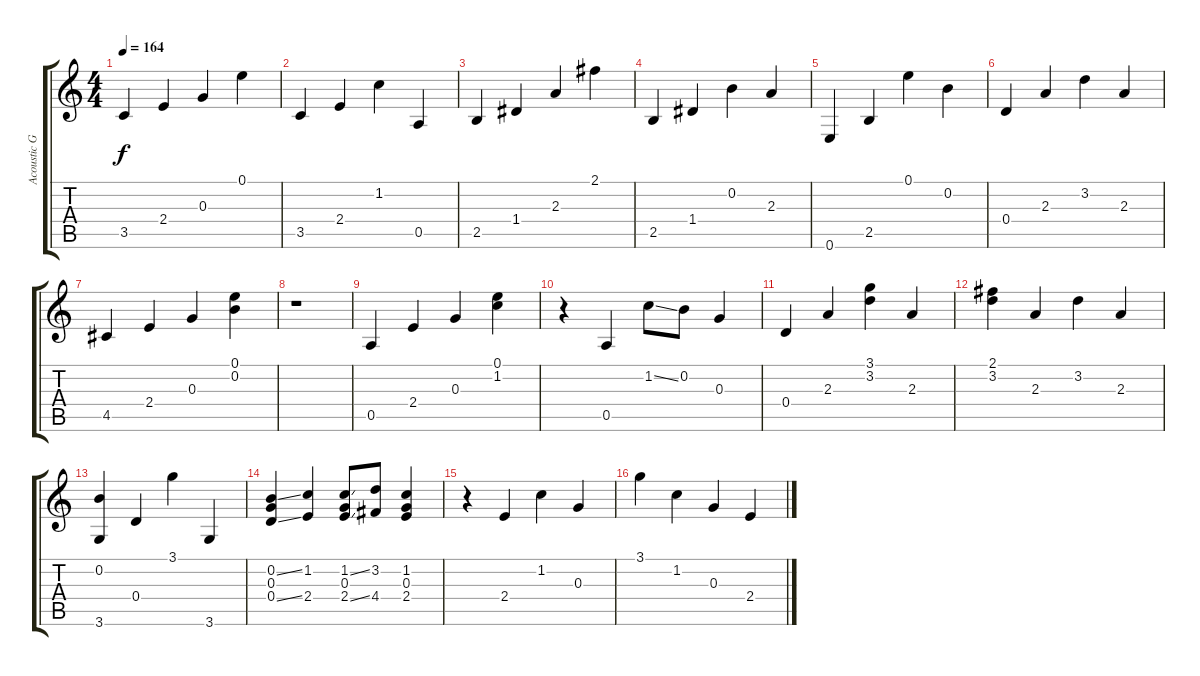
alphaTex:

\track ("Acoustic Guitar" "Acoustic G") {instrument acousticguitarsteel}
\staff {score tabs}
\tuning (E4 B3 G3 D3 A2 E2) {hide}
\ts (4 4)
\tempo 164
\clef g2
\ks c
3.5.4{dy f} 2.4.4 0.3.4 0.1.4 |
3.5.4 2.4.4 1.2.4 0.5.4 |
2.5.4 1.4.4 2.3.4 2.1.4 |
2.5.4 1.4.4 0.2.4 2.3.4 |
0.6.4 2.5.4 0.1.4 0.2.4 |
0.4.4 2.3.4 3.2.4 2.3.4 |
4.5.4 2.4.4 0.3.4 (0.1 0.2).4 |
r.1 |
0.5.4 2.4.4 0.3.4 (0.1 1.2).4 |
r.4 0.5.4 1.2{ss}.8 0.2.8 0.3.4 |
0.4.4 2.3.4 (3.1 3.2).4 2.3.4 |
(2.1 3.2).4 2.3.4 3.2.4 2.3.4 |
(0.2 3.6).4 0.4.4 3.1.4 3.6.4 |
(0.2{ss} 0.3 0.4{ss}).4 (1.2 2.4).4 (1.2{ss} 0.3 2.4{ss}).8 (3.2 4.4).8 (1.2 0.3 2.4).4 |
r.4 2.4.4 1.2.4 0.3.4 |
3.1.4 1.2.4 0.3.4 2.4.4
